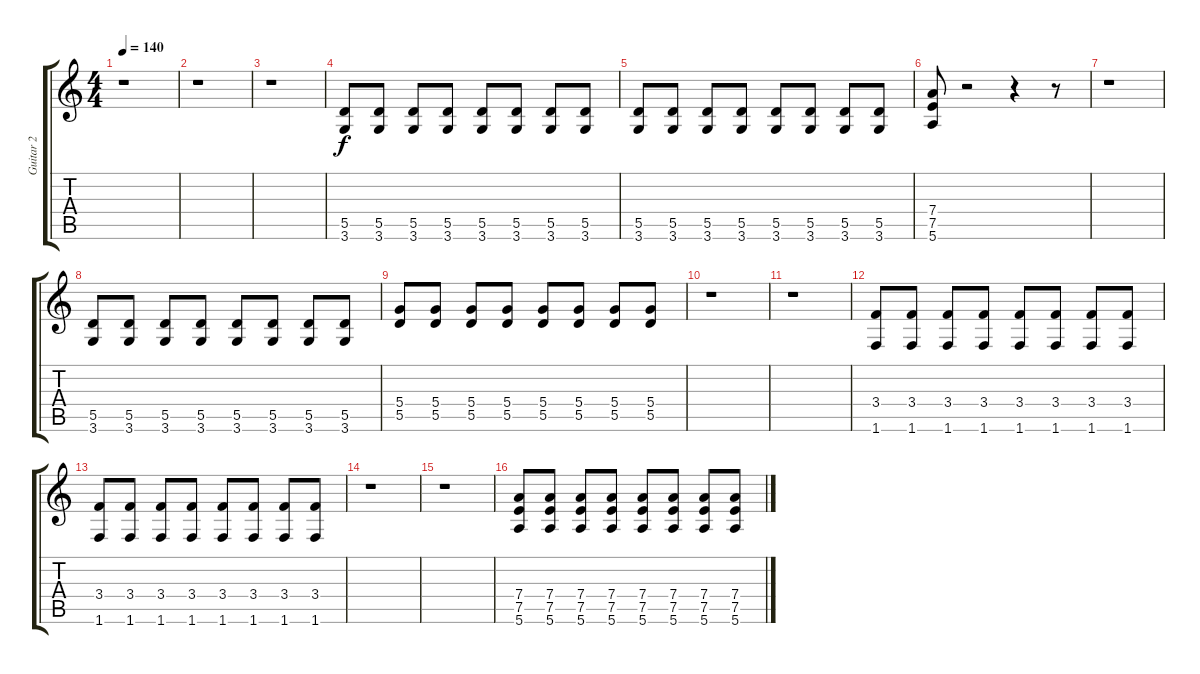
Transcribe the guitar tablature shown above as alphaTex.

\track ("Guitar 2" "Guitar 2") {instrument distortionguitar}
\staff {score tabs}
\tuning (E4 B3 G3 D3 A2 E2) {hide}
\ts (4 4)
\tempo 140
\clef g2
\ks c
r.1{dy f instrument distortionguitar} |
r.1 |
r.1 |
(5.5 3.6).8 (5.5 3.6).8 (5.5 3.6).8 (5.5 3.6).8 (5.5 3.6).8 (5.5 3.6).8 (5.5 3.6).8 (5.5 3.6).8 |
(5.5 3.6).8 (5.5 3.6).8 (5.5 3.6).8 (5.5 3.6).8 (5.5 3.6).8 (5.5 3.6).8 (5.5 3.6).8 (5.5 3.6).8 |
(7.4 7.5 5.6).8 r.2 r.4 r.8 |
r.1 |
(5.5 3.6).8 (5.5 3.6).8 (5.5 3.6).8 (5.5 3.6).8 (5.5 3.6).8 (5.5 3.6).8 (5.5 3.6).8 (5.5 3.6).8 |
(5.4 5.5).8 (5.4 5.5).8 (5.4 5.5).8 (5.4 5.5).8 (5.4 5.5).8 (5.4 5.5).8 (5.4 5.5).8 (5.4 5.5).8 |
r.1 |
r.1 |
(3.4 1.6).8 (3.4 1.6).8 (3.4 1.6).8 (3.4 1.6).8 (3.4 1.6).8 (3.4 1.6).8 (3.4 1.6).8 (3.4 1.6).8 |
(3.4 1.6).8 (3.4 1.6).8 (3.4 1.6).8 (3.4 1.6).8 (3.4 1.6).8 (3.4 1.6).8 (3.4 1.6).8 (3.4 1.6).8 |
r.1 |
r.1 |
(7.4 7.5 5.6).8 (7.4 7.5 5.6).8 (7.4 7.5 5.6).8 (7.4 7.5 5.6).8 (7.4 7.5 5.6).8 (7.4 7.5 5.6).8 (7.4 7.5 5.6).8 (7.4 7.5 5.6).8
